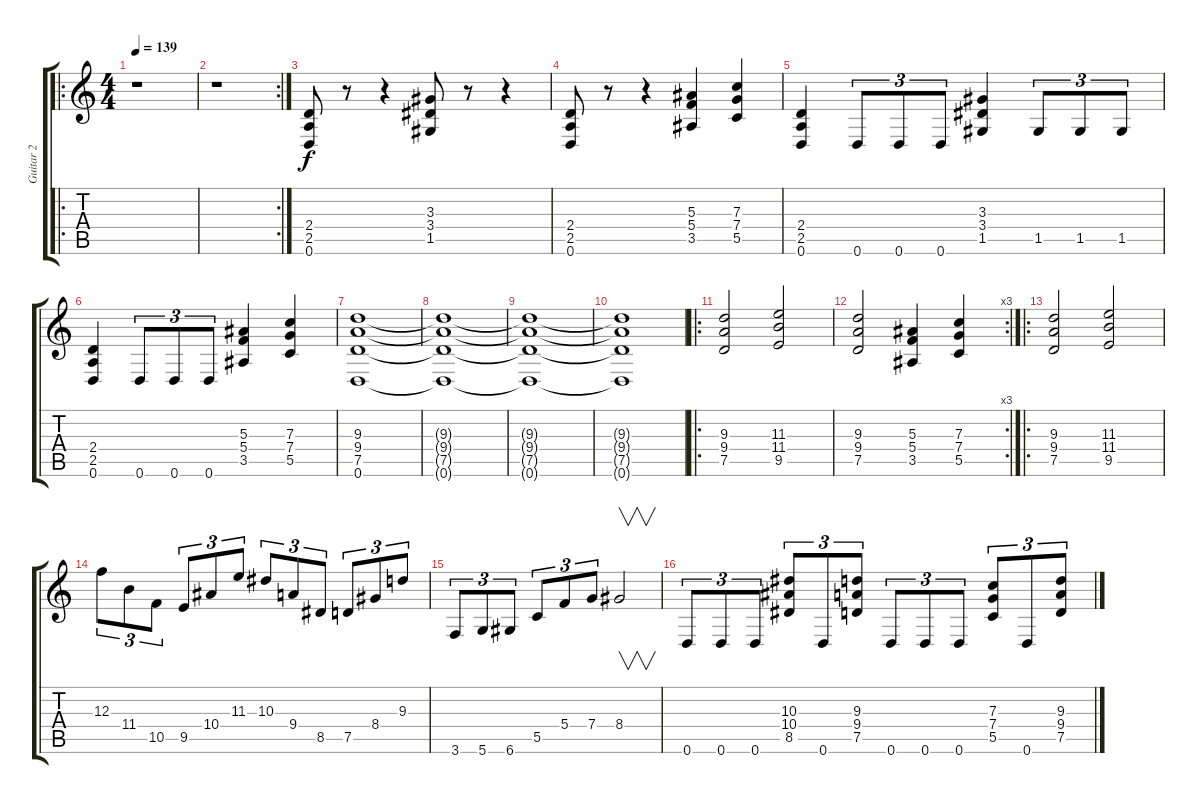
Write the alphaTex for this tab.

\track ("Guitar 2" "Guitar 2") {instrument distortionguitar}
\staff {score tabs}
\tuning (D4 A3 F3 C3 G2 D2) {hide}
\ro
\ts (4 4)
\tempo 139
\clef g2
\ks c
r.1{dy f instrument distortionguitar} |
\rc 2
r.1 |
(2.4 2.5 0.6).8 r.8 r.4 (3.3 3.4 1.5).8 r.8 r.4 |
(2.4 2.5 0.6).8 r.8 r.4 (5.3 5.4 3.5).4 (7.3 7.4 5.5).4 |
(2.4 2.5 0.6).4 0.6.8{tu (3 2)} 0.6.8{tu (3 2)} 0.6.8{tu (3 2)} (3.3 3.4 1.5).4 1.5.8{tu (3 2)} 1.5.8{tu (3 2)} 1.5.8{tu (3 2)} |
(2.4 2.5 0.6).4 0.6.8{tu (3 2)} 0.6.8{tu (3 2)} 0.6.8{tu (3 2)} (5.3 5.4 3.5).4 (7.3 7.4 5.5).4 |
(9.3 9.4 7.5 0.6).1 |
(9.3{t} 9.4{t} 7.5{t} 0.6{t}).1 |
(9.3{t} 9.4{t} 7.5{t} 0.6{t}).1 |
(9.3{t} 9.4{t} 7.5{t} 0.6{t}).1 |
\ro
(9.3 9.4 7.5).2 (11.3 11.4 9.5).2 |
\rc 3
(9.3 9.4 7.5).2 (5.3 5.4 3.5).4 (7.3 7.4 5.5).4 |
\ro
(9.3 9.4 7.5).2 (11.3 11.4 9.5).2 |
12.3.8{tu (3 2)} 11.4.8{tu (3 2)} 10.5.8{tu (3 2)} 9.5.8{tu (3 2)} 10.4.8{tu (3 2)} 11.3.8{tu (3 2)} 10.3.8{tu (3 2)} 9.4.8{tu (3 2)} 8.5.8{tu (3 2)} 7.5.8{tu (3 2)} 8.4.8{tu (3 2)} 9.3.8{tu (3 2)} |
3.6.8{tu (3 2)} 5.6.8{tu (3 2)} 6.6.8{tu (3 2)} 5.5.8{tu (3 2)} 5.4.8{tu (3 2)} 7.4.8{tu (3 2)} 8.4.2{v} |
0.6.8{tu (3 2)} 0.6.8{tu (3 2)} 0.6.8{tu (3 2)} (10.3 10.4 8.5).8{tu (3 2)} 0.6.8{tu (3 2)} (9.3 9.4 7.5).8{tu (3 2)} 0.6.8{tu (3 2)} 0.6.8{tu (3 2)} 0.6.8{tu (3 2)} (7.3 7.4 5.5).8{tu (3 2)} 0.6.8{tu (3 2)} (9.3 9.4 7.5).8{tu (3 2)}
